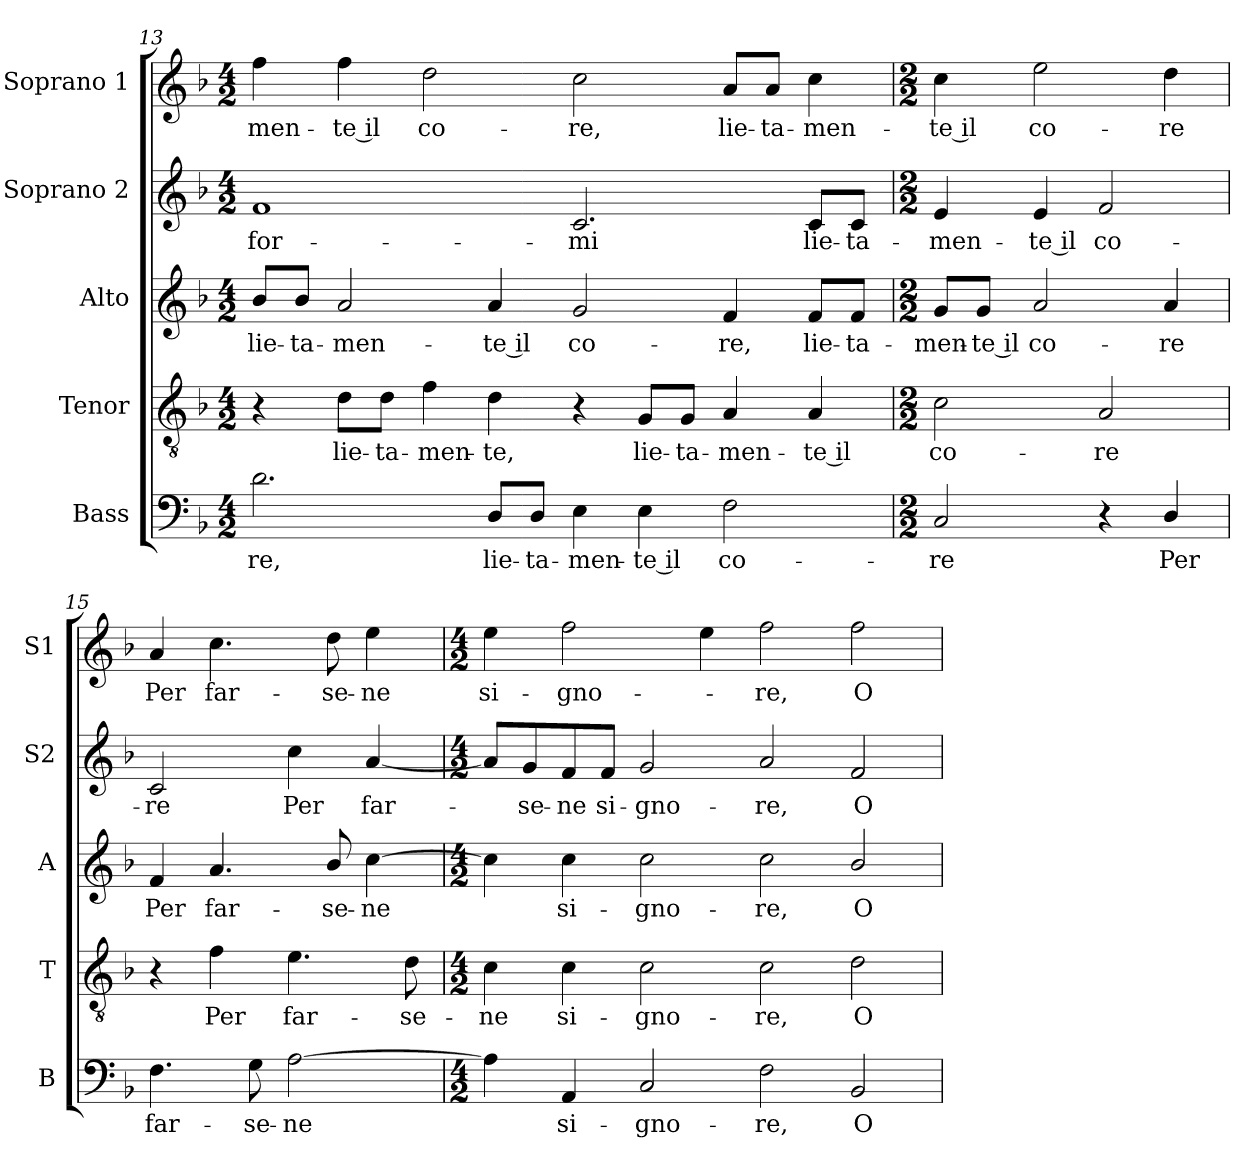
**kern	**text	**kern	**text	**kern	**text	**kern	**text	**kern	**text
*part5	*part5	*part4	*part4	*part3	*part3	*part2	*part2	*part1	*part1
*staff5	*staff5	*staff4	*staff4	*staff3	*staff3	*staff2	*staff2	*staff1	*staff1
*I"Bass	*	*I"Tenor	*	*I"Alto	*	*I"Soprano 2	*	*I"Soprano 1	*
*I'B	*	*I'T	*	*I'A	*	*I'S2	*	*I'S1	*
*clefF4	*	*clefGv2	*	*clefG2	*	*clefG2	*	*clefG2	*
*	*	*ITrd7c12	*	*	*	*	*	*	*
*k[b-]	*	*k[b-]	*	*k[b-]	*	*k[b-]	*	*k[b-]	*
*F:	*	*F:	*	*F:	*	*F:	*	*F:	*
*M4/2	*	*M4/2	*	*M4/2	*	*M4/2	*	*M4/2	*
=13	=13	=13	=13	=13	=13	=13	=13	=13	=13
!	!LO:LY:b:color=#000000	!	!	!	!	!	!	!	!
!	!	!	!	!	!LO:LY:b:color=#000000	!	!	!	!
!	!	!	!	!	!	!	!LO:LY:b:color=#000000	!	!
!	!	!	!	!	!	!	!	!	!LO:LY:b:color=#000000
2.di\	-re,	4r	.	8b-i/L	lie-	1fi	-for-	4ffi\	-men-
!	!	!	!	!	!LO:LY:b:color=#000000	!	!	!	!
.	.	.	.	8b-i/J	-ta-	.	.	.	.
!	!	!	!LO:LY:b:color=#000000	!	!	!	!	!	!
!	!	!	!	!	!LO:LY:b:color=#000000	!	!	!	!
!	!	!	!	!	!	!	!	!	!LO:LY:b:color=#000000
.	.	8Di\L	lie-	2ai/	-men-	.	.	4ffi\	-te il
!	!	!	!LO:LY:b:color=#000000	!	!	!	!	!	!
.	.	8Di\J	-ta-	.	.	.	.	.	.
!	!	!	!LO:LY:b:color=#000000	!	!	!	!	!	!
!	!	!	!	!	!	!	!	!	!LO:LY:b:color=#000000
.	.	4Fi\	-men-	.	.	.	.	2ddi\	co-
!	!LO:LY:b:color=#000000	!	!	!	!	!	!	!	!
!	!	!	!LO:LY:b:color=#000000	!	!	!	!	!	!
!	!	!	!	!	!LO:LY:b:color=#000000	!	!	!	!
8Di/L	lie-	4Di\	-te,	4ai/	-te il	.	.	.	.
!	!LO:LY:b:color=#000000	!	!	!	!	!	!	!	!
8Di/J	-ta-	.	.	.	.	.	.	.	.
!	!LO:LY:b:color=#000000	!	!	!	!	!	!	!	!
!	!	!	!	!	!LO:LY:b:color=#000000	!	!	!	!
!	!	!	!	!	!	!	!LO:LY:b:color=#000000	!	!
!	!	!	!	!	!	!	!	!	!LO:LY:b:color=#000000
4Ei\	-men-	4r	.	2gi/	co-	2.ci/	-mi	2cci\	-re,
!	!LO:LY:b:color=#000000	!	!	!	!	!	!	!	!
!	!	!	!LO:LY:b:color=#000000	!	!	!	!	!	!
4Ei\	-te il	8GGi/L	lie-	.	.	.	.	.	.
!	!	!	!LO:LY:b:color=#000000	!	!	!	!	!	!
.	.	8GGi/J	-ta-	.	.	.	.	.	.
!	!LO:LY:b:color=#000000	!	!	!	!	!	!	!	!
!	!	!	!LO:LY:b:color=#000000	!	!	!	!	!	!
!	!	!	!	!	!LO:LY:b:color=#000000	!	!	!	!
!	!	!	!	!	!	!	!	!	!LO:LY:b:color=#000000
2Fi\	co-	4AAi/	-men-	4fi/	-re,	.	.	8ai/L	lie-
!	!	!	!	!	!	!	!	!	!LO:LY:b:color=#000000
.	.	.	.	.	.	.	.	8ai/J	-ta-
!	!	!	!LO:LY:b:color=#000000	!	!	!	!	!	!
!	!	!	!	!	!LO:LY:b:color=#000000	!	!	!	!
!	!	!	!	!	!	!	!LO:LY:b:color=#000000	!	!
!	!	!	!	!	!	!	!	!	!LO:LY:b:color=#000000
.	.	4AAi/	-te il	8fi/L	lie-	8ci/L	lie-	4cci\	-men-
!	!	!	!	!	!LO:LY:b:color=#000000	!	!	!	!
!	!	!	!	!	!	!	!LO:LY:b:color=#000000	!	!
.	.	.	.	8fi/J	-ta-	8ci/J	-ta-	.	.
!!LO:LB:g=z
=14	=14	=14	=14	=14	=14	=14	=14	=14	=14
*M2/2	*	*M2/2	*	*M2/2	*	*M2/2	*	*M2/2	*
!	!LO:LY:b:color=#000000	!	!	!	!	!	!	!	!
!	!	!	!LO:LY:b:color=#000000	!	!	!	!	!	!
!	!	!	!	!	!LO:LY:b:color=#000000	!	!	!	!
!	!	!	!	!	!	!	!LO:LY:b:color=#000000	!	!
!	!	!	!	!	!	!	!	!	!LO:LY:b:color=#000000
2Ci/	-re	2Ci\	co-	8gi/L	-men-	4ei/	-men-	4cci\	-te il
!	!	!	!	!	!LO:LY:b:color=#000000	!	!	!	!
.	.	.	.	8gi/J	-te il	.	.	.	.
!	!	!	!	!	!LO:LY:b:color=#000000	!	!	!	!
!	!	!	!	!	!	!	!LO:LY:b:color=#000000	!	!
!	!	!	!	!	!	!	!	!	!LO:LY:b:color=#000000
.	.	.	.	2ai/	co-	4ei/	-te il	2eei\	co-
!	!	!	!LO:LY:b:color=#000000	!	!	!	!	!	!
!	!	!	!	!	!	!	!LO:LY:b:color=#000000	!	!
4r	.	2AAi/	-re	.	.	2fi/	co-	.	.
!	!LO:LY:b:color=#000000	!	!	!	!	!	!	!	!
!	!	!	!	!	!LO:LY:b:color=#000000	!	!	!	!
!	!	!	!	!	!	!	!	!	!LO:LY:b:color=#000000
4Di/	Per	.	.	4ai/	-re	.	.	4ddi\	-re
=15	=15	=15	=15	=15	=15	=15	=15	=15	=15
!	!LO:LY:b:color=#000000	!	!	!	!	!	!	!	!
!	!	!	!	!	!LO:LY:b:color=#000000	!	!	!	!
!	!	!	!	!	!	!	!LO:LY:b:color=#000000	!	!
!	!	!	!	!	!	!	!	!	!LO:LY:b:color=#000000
4.Fi\	far-	4r	.	4fi/	Per	2ci/	-re	4ai/	Per
!	!	!	!LO:LY:b:color=#000000	!	!	!	!	!	!
!	!	!	!	!	!LO:LY:b:color=#000000	!	!	!	!
!	!	!	!	!	!	!	!	!	!LO:LY:b:color=#000000
.	.	4Fi\	Per	4.ai/	far-	.	.	4.cci\	far-
!	!LO:LY:b:color=#000000	!	!	!	!	!	!	!	!
8Gi\	-se-	.	.	.	.	.	.	.	.
!	!LO:LY:b:color=#000000	!	!	!	!	!	!	!	!
!	!	!	!LO:LY:b:color=#000000	!	!	!	!	!	!
!	!	!	!	!	!	!	!LO:LY:b:color=#000000	!	!
[2Ai\	-ne	4.Ei\	far-	.	.	4cci\	Per	.	.
!	!	!	!	!	!LO:LY:b:color=#000000	!	!	!	!
!	!	!	!	!	!	!	!	!	!LO:LY:b:color=#000000
.	.	.	.	8b-i/	-se-	.	.	8ddi\	-se-
!	!	!	!	!	!LO:LY:b:color=#000000	!	!	!	!
!	!	!	!	!	!	!	!LO:LY:b:color=#000000	!	!
!	!	!	!	!	!	!	!	!	!LO:LY:b:color=#000000
.	.	.	.	[4cci\	-ne	[4ai/	far-	4eei\	-ne
!	!	!	!LO:LY:b:color=#000000	!	!	!	!	!	!
.	.	8Di\	-se-	.	.	.	.	.	.
=16	=16	=16	=16	=16	=16	=16	=16	=16	=16
*M4/2	*	*M4/2	*	*M4/2	*	*M4/2	*	*M4/2	*
!	!	!	!LO:LY:b:color=#000000	!	!	!	!	!	!
!	!	!	!	!	!	!	!	!	!LO:LY:b:color=#000000
4Ai\]	.	4Ci\	-ne	4cci\]	.	8ai/L]	.	4eei\	si-
!	!	!	!	!	!	!	!LO:LY:b:color=#000000	!	!
.	.	.	.	.	.	8gi/	-se-	.	.
!	!LO:LY:b:color=#000000	!	!	!	!	!	!	!	!
!	!	!	!LO:LY:b:color=#000000	!	!	!	!	!	!
!	!	!	!	!	!LO:LY:b:color=#000000	!	!	!	!
!	!	!	!	!	!	!	!LO:LY:b:color=#000000	!	!
!	!	!	!	!	!	!	!	!	!LO:LY:b:color=#000000
4AAi/	si-	4Ci\	si-	4cci\	si-	8fi/	-ne	2ffi\	-gno-
!	!	!	!	!	!	!	!LO:LY:b:color=#000000	!	!
.	.	.	.	.	.	8fi/J	si-	.	.
!	!LO:LY:b:color=#000000	!	!	!	!	!	!	!	!
!	!	!	!LO:LY:b:color=#000000	!	!	!	!	!	!
!	!	!	!	!	!LO:LY:b:color=#000000	!	!	!	!
!	!	!	!	!	!	!	!LO:LY:b:color=#000000	!	!
2Ci/	-gno-	2Ci\	-gno-	2cci\	-gno-	2gi/	-gno-	.	.
.	.	.	.	.	.	.	.	4eei\	.
!	!LO:LY:b:color=#000000	!	!	!	!	!	!	!	!
!	!	!	!LO:LY:b:color=#000000	!	!	!	!	!	!
!	!	!	!	!	!LO:LY:b:color=#000000	!	!	!	!
!	!	!	!	!	!	!	!LO:LY:b:color=#000000	!	!
!	!	!	!	!	!	!	!	!	!LO:LY:b:color=#000000
2Fi\	-re,	2Ci\	-re,	2cci\	-re,	2ai/	-re,	2ffi\	-re,
!	!LO:LY:b:color=#000000	!	!	!	!	!	!	!	!
!	!	!	!LO:LY:b:color=#000000	!	!	!	!	!	!
!	!	!	!	!	!LO:LY:b:color=#000000	!	!	!	!
!	!	!	!	!	!	!	!LO:LY:b:color=#000000	!	!
!	!	!	!	!	!	!	!	!	!LO:LY:b:color=#000000
2BB-i/	O	2Di\	O	2b-i/	O	2fi/	O	2ffi\	O
=	=	=	=	=	=	=	=	=	=
*-	*-	*-	*-	*-	*-	*-	*-	*-	*-
